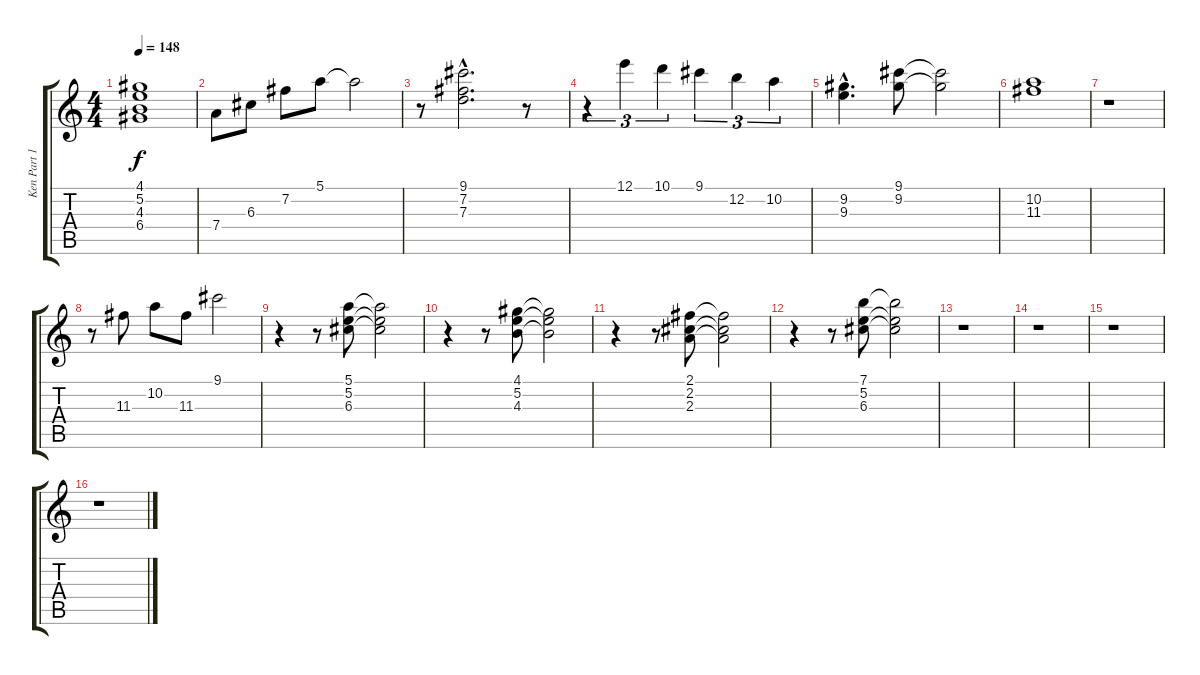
\track ("Ken Part 1" "Ken Part 1") {instrument electricguitarclean}
\staff {score tabs}
\tuning (E4 B3 G3 D3 A2 E2) {hide}
\ts (4 4)
\tempo 148
\clef g2
\ks c
(4.1 5.2 4.3 6.4).1{dy f} |
7.4.8 6.3.8 7.2.8 5.1.8 5.1{t}.2 |
r.8 (9.1{hac} 7.2{hac} 7.3{hac}).2{d} r.8 |
r.4{tu (3 2)} 12.1.4{tu (3 2)} 10.1.4{tu (3 2)} 9.1.4{tu (3 2)} 12.2.4{tu (3 2)} 10.2.4{tu (3 2)} |
(9.2{hac} 9.3{hac}).4{d} (9.1 9.2).8 (9.1{t} 9.2{t}).2 |
(10.2 11.3).1 |
r.1 |
r.8 11.3.8 10.2.8 11.3.8 9.1.2 |
r.4 r.8 (5.1 5.2 6.3).8 (5.1{t} 5.2{t} 6.3{t}).2 |
r.4 r.8 (4.1 5.2 4.3).8 (4.1{t} 5.2{t} 4.3{t}).2 |
r.4 r.8 (2.1 2.2 2.3).8 (2.1{t} 2.2{t} 2.3{t}).2 |
r.4 r.8 (7.1 5.2 6.3).8 (7.1{t} 5.2{t} 6.3{t}).2 |
r.1 |
r.1 |
r.1 |
r.1
